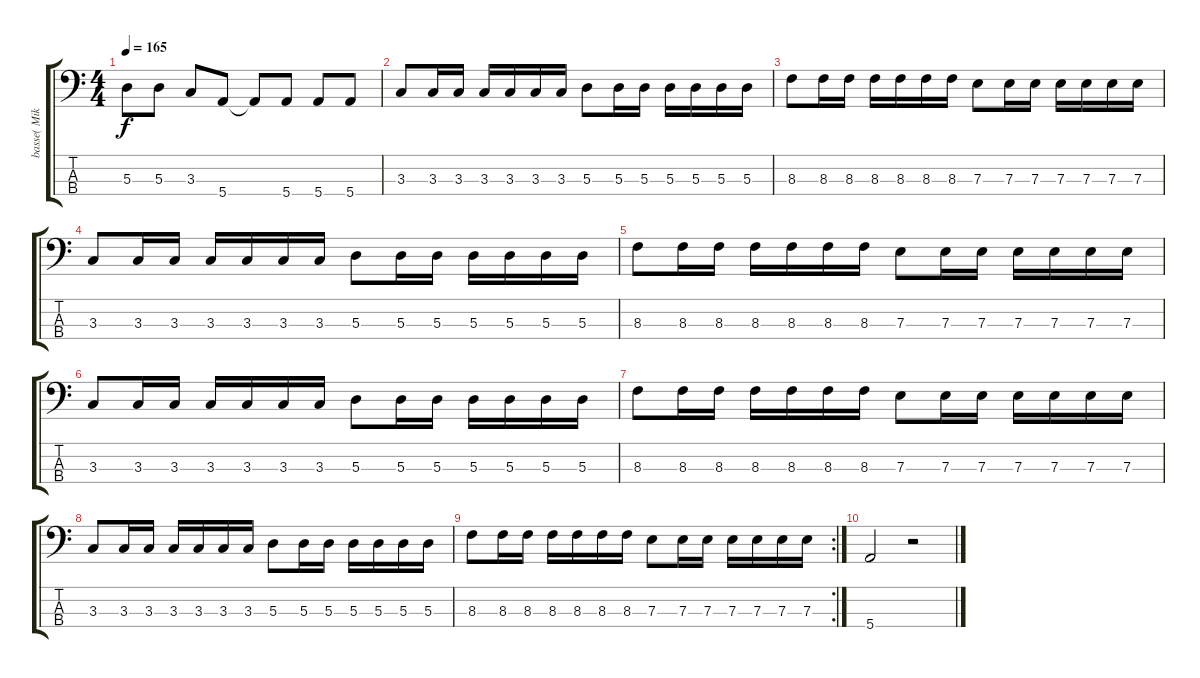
\track ("basse( Mike )" "basse( Mik") {instrument electricbasspick}
\staff {score tabs}
\tuning (G2 D2 A1 E1) {hide}
\ts (4 4)
\tempo 165
\clef f4
\ks c
5.3.8{dy f} 5.3.8 3.3.8 5.4.8 5.4{t}.8 5.4.8 5.4.8 5.4.8 |
3.3.8 3.3.16 3.3.16 3.3.16 3.3.16 3.3.16 3.3.16 5.3.8 5.3.16 5.3.16 5.3.16 5.3.16 5.3.16 5.3.16 |
8.3.8 8.3.16 8.3.16 8.3.16 8.3.16 8.3.16 8.3.16 7.3.8 7.3.16 7.3.16 7.3.16 7.3.16 7.3.16 7.3.16 |
3.3.8 3.3.16 3.3.16 3.3.16 3.3.16 3.3.16 3.3.16 5.3.8 5.3.16 5.3.16 5.3.16 5.3.16 5.3.16 5.3.16 |
8.3.8 8.3.16 8.3.16 8.3.16 8.3.16 8.3.16 8.3.16 7.3.8 7.3.16 7.3.16 7.3.16 7.3.16 7.3.16 7.3.16 |
3.3.8 3.3.16 3.3.16 3.3.16 3.3.16 3.3.16 3.3.16 5.3.8 5.3.16 5.3.16 5.3.16 5.3.16 5.3.16 5.3.16 |
8.3.8 8.3.16 8.3.16 8.3.16 8.3.16 8.3.16 8.3.16 7.3.8 7.3.16 7.3.16 7.3.16 7.3.16 7.3.16 7.3.16 |
3.3.8 3.3.16 3.3.16 3.3.16 3.3.16 3.3.16 3.3.16 5.3.8 5.3.16 5.3.16 5.3.16 5.3.16 5.3.16 5.3.16 |
\rc 2
8.3.8 8.3.16 8.3.16 8.3.16 8.3.16 8.3.16 8.3.16 7.3.8 7.3.16 7.3.16 7.3.16 7.3.16 7.3.16 7.3.16 |
5.4.2 r.2
